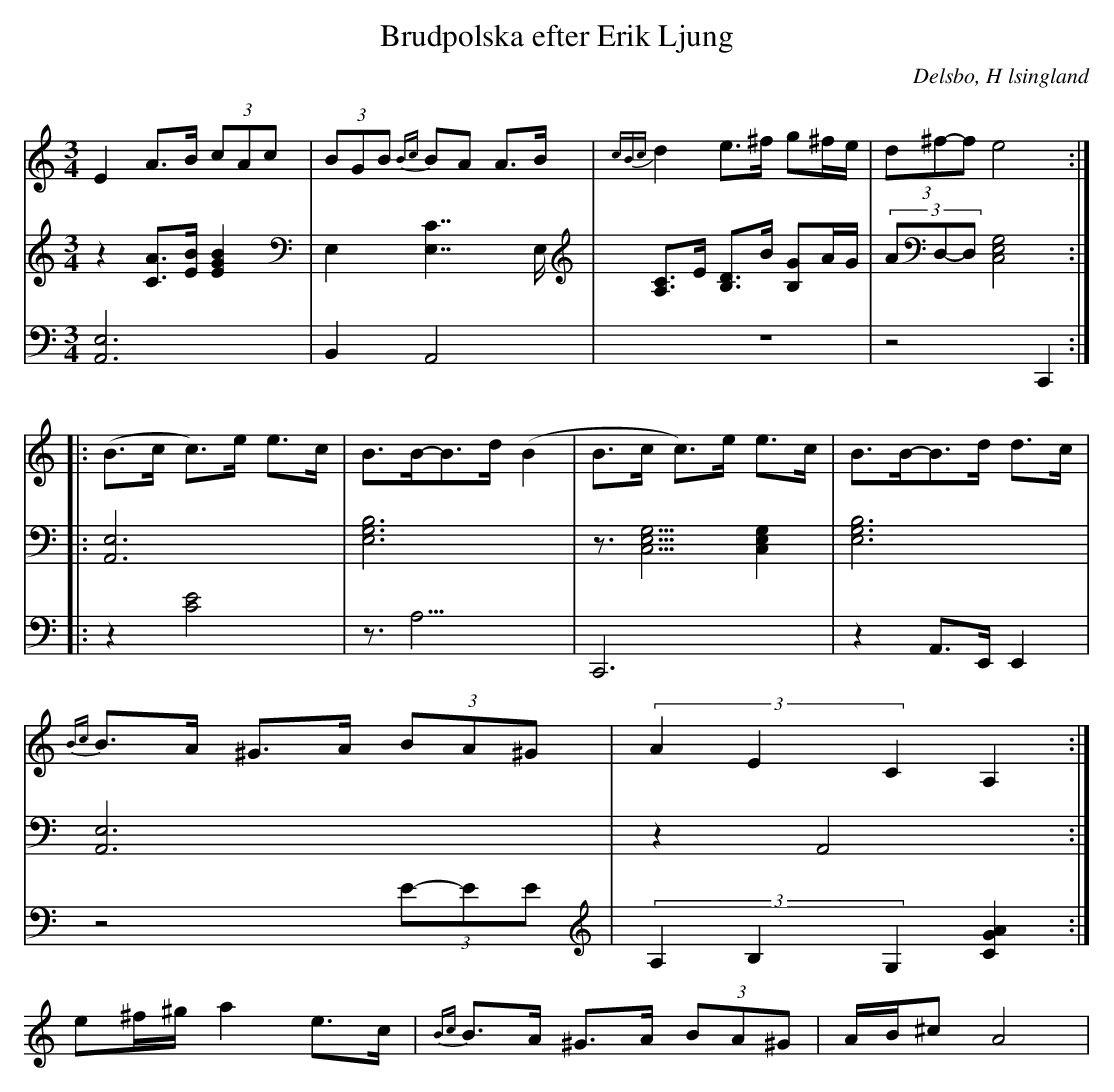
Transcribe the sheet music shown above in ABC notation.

X:1
T: Brudpolska efter Erik Ljung
Q: 105
O: Delsbo, H lsingland
M: 3/4
L: 1/8
K: Am
V:1
V:2
V:3 =Merge
V:1
E2 A>B (3cAc| (3BGB {Bc}BA A>B|{cBc}d2 e>^f g^f/e/|(3d^f-f e4 :|
|:(B>c c)>e e>c|B>B-B>d (B2|B>c c)>e e>c|B>B-B>d d>c|
{Bc}B>A ^G>A (3BA^G|(3A2E2C2 A,2:|
e^f/^g/ a2 e>c|{Bc}B>A ^G>A (3BA^G|A/B/^c A4|
V:2
z2 [AC]>[BE] [B2E2G2]|E,2 [C7/2E,7/2]E,/|[A,C]>E [B,D]>B [B,G]A/G/|(3AD,-D, [E,4G,4C,4]:|
|:[A,,6E,6]|[E,6G,6B,6]|z3/2[E,5/2G,5/2C,5/2] [E,2G,2C,2]|[E,6G,6B,6]|
[A,,6E,6]|z2 A,,4:|
V:3
[A,,6E,6]|B,,2 A,,4|z6|z4  C,,2:|
|:z2 [C4E4]|z3<A,3|C,,6|z2 A,,>E,, E,,2|
z4 (3E-EE|(3A,2B,2G,2 [G2A2C2]:|
